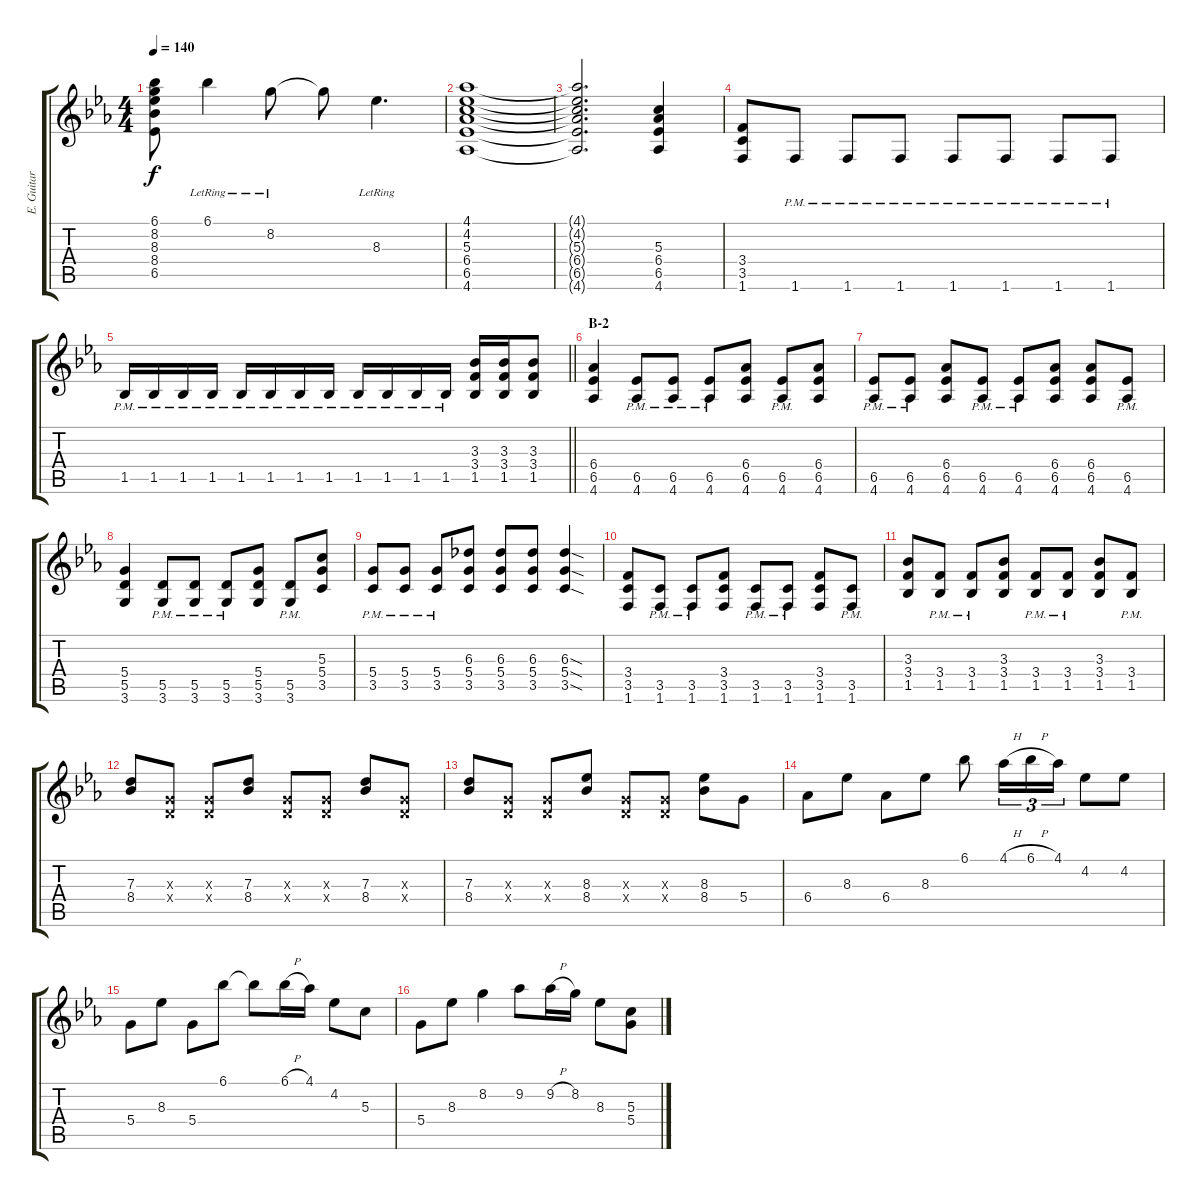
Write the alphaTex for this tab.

\track ("E. Guitar I" "E. Guitar ") {instrument overdrivenguitar}
\staff {score tabs}
\tuning (E4 B3 G3 D3 A2 E2) {hide}
\ts (4 4)
\tempo 140
\clef g2
\ks eb
(6.1{t} 8.2{t} 8.3{t} 8.4{t} 6.5{t}).8{dy f} 6.1{lr}.4 8.2{lr}.8 8.2{t}.8 8.3{lr}.4{d} |
(4.1 4.2 5.3 6.4 6.5 4.6).1 |
(4.1{t} 4.2{t} 5.3{t} 6.4{t} 6.5{t} 4.6{t}).2{d} (5.3 6.4 6.5 4.6).4 |
(3.4 3.5 1.6).8 1.6{pm}.8 1.6{pm}.8 1.6{pm}.8 1.6{pm}.8 1.6{pm}.8 1.6{pm}.8 1.6{pm}.8 |
\barLineRight lightlight
1.5{pm}.16 1.5{pm}.16 1.5{pm}.16 1.5{pm}.16 1.5{pm}.16 1.5{pm}.16 1.5{pm}.16 1.5{pm}.16 1.5{pm}.16 1.5{pm}.16 1.5{pm}.16 1.5{pm}.16 (3.3 3.4 1.5).16 (3.3 3.4 1.5).16 (3.3 3.4 1.5).8 |
\section ("" "B-2")
(6.4 6.5 4.6).4 (6.5{pm} 4.6{pm}).8 (6.5{pm} 4.6{pm}).8 (6.5{pm} 4.6{pm}).8 (6.4 6.5 4.6).8 (6.5{pm} 4.6{pm}).8 (6.4 6.5 4.6).8 |
(6.5{pm} 4.6{pm}).8 (6.5{pm} 4.6{pm}).8 (6.4 6.5 4.6).8 (6.5{pm} 4.6{pm}).8 (6.5{pm} 4.6{pm}).8 (6.4 6.5 4.6).8 (6.4 6.5 4.6).8 (6.5{pm} 4.6{pm}).8 |
(5.4 5.5 3.6).4 (5.5{pm} 3.6{pm}).8 (5.5{pm} 3.6{pm}).8 (5.5{pm} 3.6{pm}).8 (5.4 5.5 3.6).8 (5.5{pm} 3.6{pm}).8 (5.3 5.4 3.5).8 |
(5.4{pm} 3.5{pm}).8 (5.4{pm} 3.5{pm}).8 (5.4{pm} 3.5{pm}).8 (6.3 5.4 3.5).8 (6.3 5.4 3.5).8 (6.3 5.4 3.5).8 (6.3{sod} 5.4{sod} 3.5{sod}).4 |
(3.4 3.5 1.6).8 (3.5{pm} 1.6{pm}).8 (3.5{pm} 1.6{pm}).8 (3.4 3.5 1.6).8 (3.5{pm} 1.6{pm}).8 (3.5{pm} 1.6{pm}).8 (3.4 3.5 1.6).8 (3.5{pm} 1.6{pm}).8 |
(3.3 3.4 1.5).8 (3.4{pm} 1.5{pm}).8 (3.4{pm} 1.5{pm}).8 (3.3 3.4 1.5).8 (3.4{pm} 1.5{pm}).8 (3.4{pm} 1.5{pm}).8 (3.3 3.4 1.5).8 (3.4{pm} 1.5{pm}).8 |
(7.3 8.4).8 (0.3{x} 0.4{x}).8 (0.3{x} 0.4{x}).8 (7.3 8.4).8 (0.3{x} 0.4{x}).8 (0.3{x} 0.4{x}).8 (7.3 8.4).8 (0.3{x} 0.4{x}).8 |
(7.3 8.4).8 (0.3{x} 0.4{x}).8 (0.3{x} 0.4{x}).8 (8.3 8.4).8 (0.3{x} 0.4{x}).8 (0.3{x} 0.4{x}).8 (8.3 8.4).8 5.4.8 |
6.4.8 8.3.8 6.4.8 8.3.8 6.1.8 4.1{h}.16{tu (3 2)} 6.1{h}.16{tu (3 2)} 4.1.16{tu (3 2)} 4.2.8 4.2.8 |
5.4.8 8.3.8 5.4.8 6.1.8 6.1{t}.8 6.1{h}.16 4.1.16 4.2.8 5.3.8 |
5.4.8 8.3.8 8.2.4 9.2.8 9.2{h}.16 8.2.16 8.3.8 (5.3 5.4).8
